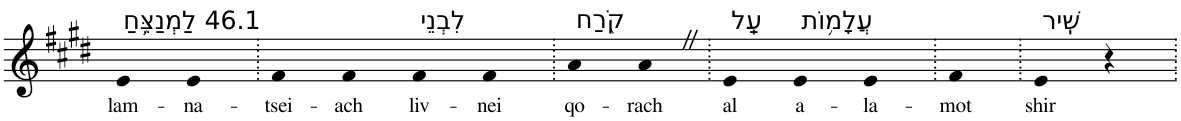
**kern	**text
*part1	*part1
*staff1	*staff1
*I"Piano	*
*I'Pno	*
*clefG2	*
*k[f#c#g#d#]	*
*E:	*
=1	=1
!LO:TX:a:t=46.1 לַמְנַצֵּ֥חַ	!
!	!LO:LY:b
4e	lam-
!	!LO:LY:b
4e	-na-
=2.	=2.
!	!LO:LY:b
4f#	-tsei-
!	!LO:LY:b
4f#	-ach
!LO:TX:a:t=לִבְנֵי	!
!	!LO:LY:b
4f#	liv-
!	!LO:LY:b
4f#	-nei
=3.	=3.
!LO:TX:a:t=קֹ֑רַח	!
!	!LO:LY:b
4a	qo-
!	!LO:LY:b
4aZ	-rach
=4.	=4.
!LO:TX:a:t=עַֽל	!
!	!LO:LY:b
4e	al
!LO:TX:a:t=עֲלָמ֥וֹת	!
!	!LO:LY:b
4e	a-
!	!LO:LY:b
4e	-la-
=5.	=5.
!	!LO:LY:b
4f#	-mot
=6.	=6.
!LO:TX:a:t=שִֽׁיר	!
!	!LO:LY:b
4e	shir
4r	.
=.	=.
*-	*-
